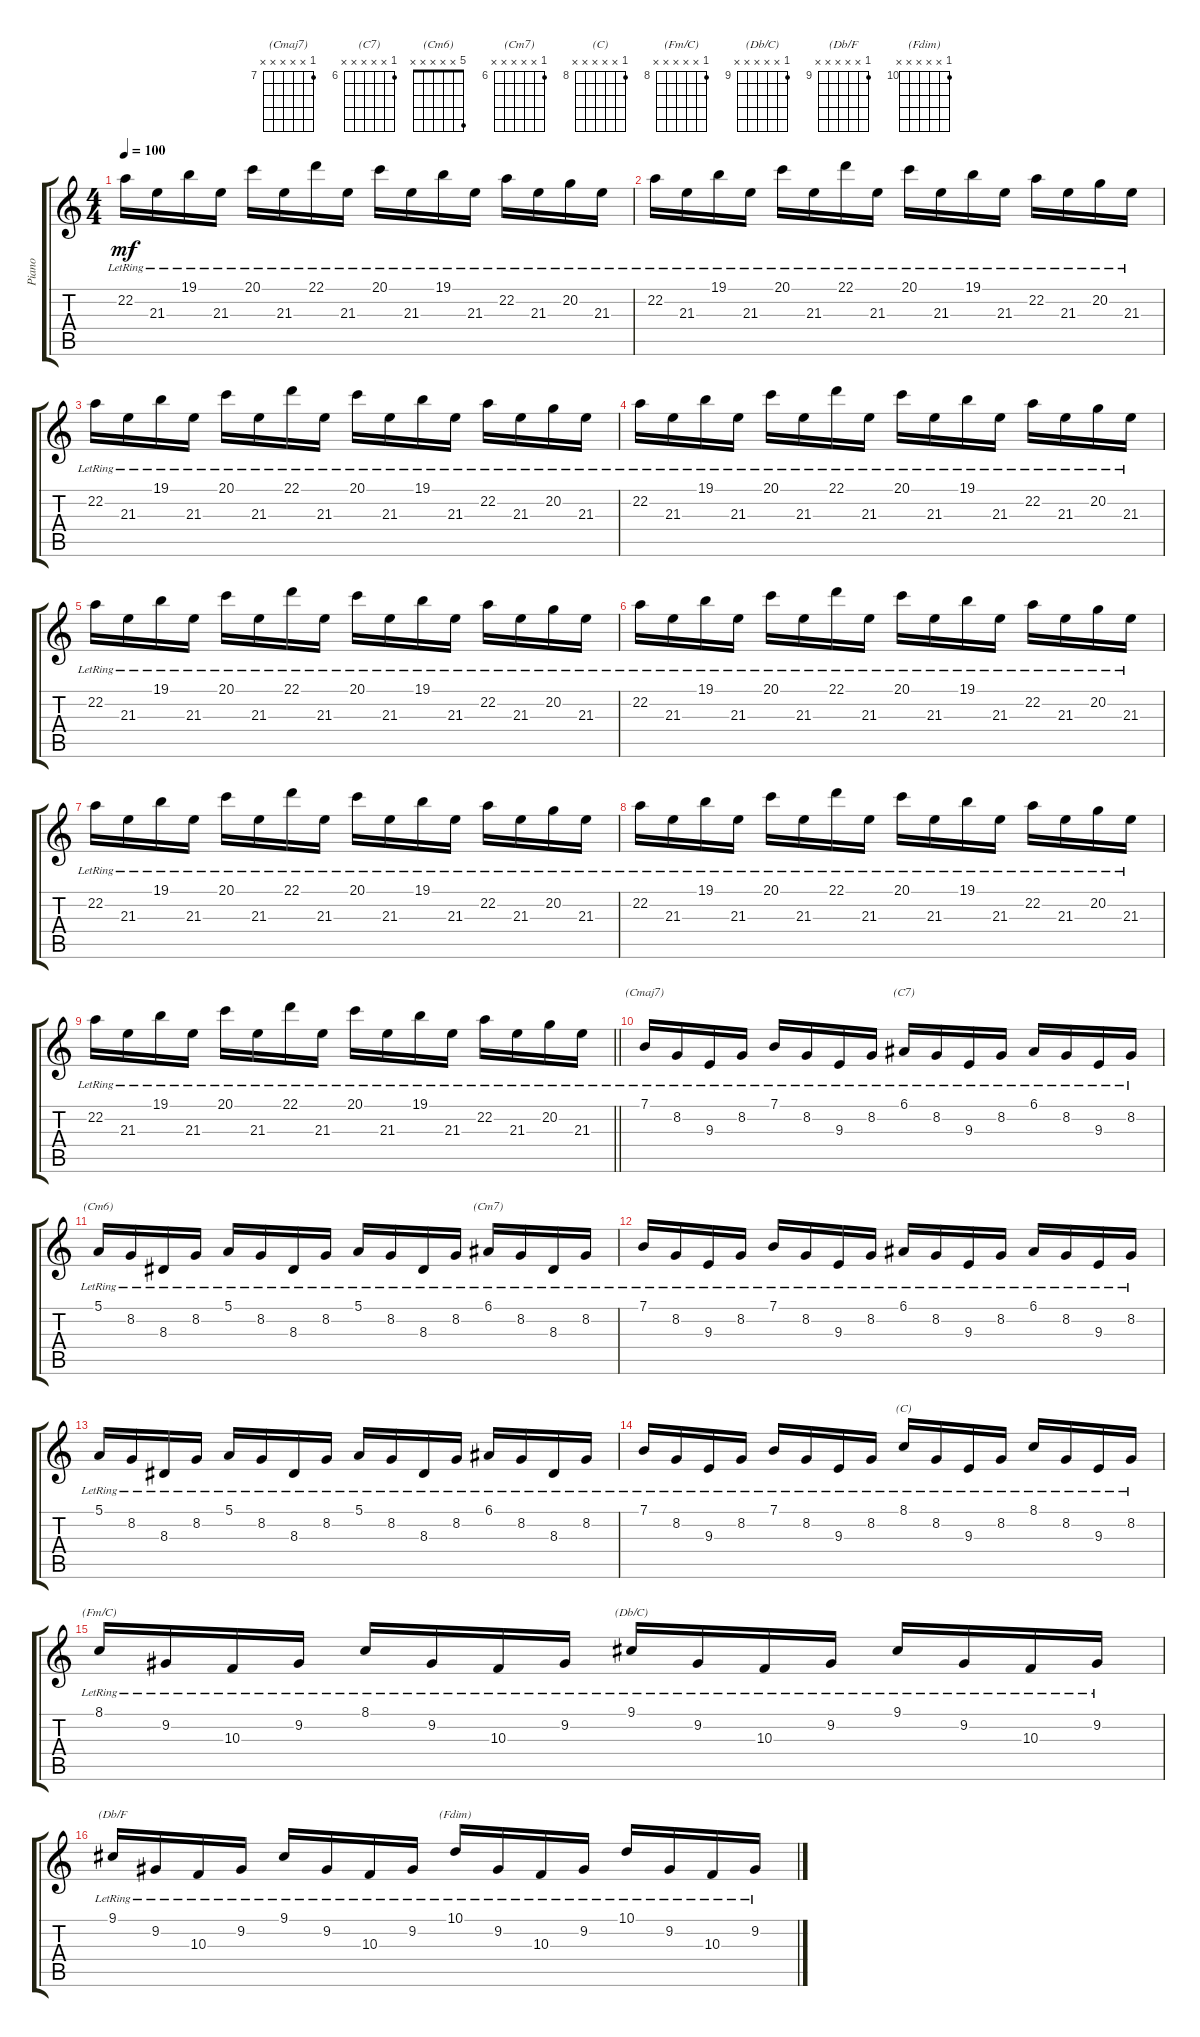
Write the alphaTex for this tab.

\track ("Piano" "Piano") {instrument acousticgrandpiano}
\staff {score tabs}
\tuning (E4 B3 G3 D3 A2 E2) {hide}
\chord ("(Cmaj7)" 7 x x x x x) {firstfret 7}
\chord ("(C7)" 6 x x x x x) {firstfret 6}
\chord ("(Cm6)" 5 x x x x x)
\chord ("(Cm7)" 6 x x x x x) {firstfret 6}
\chord ("(C)" 8 x x x x x) {firstfret 8}
\chord ("(Fm/C)" 8 x x x x x) {firstfret 8}
\chord ("(Db/C)" 9 x x x x x) {firstfret 9}
\chord ("(Db/F" 9 x x x x x) {firstfret 9}
\chord ("(Fdim)" 10 x x x x x) {firstfret 10}
\ts (4 4)
\tempo 100
\clef g2
\ks c
22.2{lr}.16{dy mf} 21.3{lr}.16 19.1{lr}.16 21.3{lr}.16 20.1{lr}.16 21.3{lr}.16 22.1{lr}.16 21.3{lr}.16 20.1{lr}.16 21.3{lr}.16 19.1{lr}.16 21.3{lr}.16 22.2{lr}.16 21.3{lr}.16 20.2{lr}.16 21.3{lr}.16 |
22.2{lr}.16 21.3{lr}.16 19.1{lr}.16 21.3{lr}.16 20.1{lr}.16 21.3{lr}.16 22.1{lr}.16 21.3{lr}.16 20.1{lr}.16 21.3{lr}.16 19.1{lr}.16 21.3{lr}.16 22.2{lr}.16 21.3{lr}.16 20.2{lr}.16 21.3{lr}.16 |
22.2{lr}.16 21.3{lr}.16 19.1{lr}.16 21.3{lr}.16 20.1{lr}.16 21.3{lr}.16 22.1{lr}.16 21.3{lr}.16 20.1{lr}.16 21.3{lr}.16 19.1{lr}.16 21.3{lr}.16 22.2{lr}.16 21.3{lr}.16 20.2{lr}.16 21.3{lr}.16 |
22.2{lr}.16 21.3{lr}.16 19.1{lr}.16 21.3{lr}.16 20.1{lr}.16 21.3{lr}.16 22.1{lr}.16 21.3{lr}.16 20.1{lr}.16 21.3{lr}.16 19.1{lr}.16 21.3{lr}.16 22.2{lr}.16 21.3{lr}.16 20.2{lr}.16 21.3{lr}.16 |
22.2{lr}.16 21.3{lr}.16 19.1{lr}.16 21.3{lr}.16 20.1{lr}.16 21.3{lr}.16 22.1{lr}.16 21.3{lr}.16 20.1{lr}.16 21.3{lr}.16 19.1{lr}.16 21.3{lr}.16 22.2{lr}.16 21.3{lr}.16 20.2{lr}.16 21.3{lr}.16 |
22.2{lr}.16 21.3{lr}.16 19.1{lr}.16 21.3{lr}.16 20.1{lr}.16 21.3{lr}.16 22.1{lr}.16 21.3{lr}.16 20.1{lr}.16 21.3{lr}.16 19.1{lr}.16 21.3{lr}.16 22.2{lr}.16 21.3{lr}.16 20.2{lr}.16 21.3{lr}.16 |
22.2{lr}.16 21.3{lr}.16 19.1{lr}.16 21.3{lr}.16 20.1{lr}.16 21.3{lr}.16 22.1{lr}.16 21.3{lr}.16 20.1{lr}.16 21.3{lr}.16 19.1{lr}.16 21.3{lr}.16 22.2{lr}.16 21.3{lr}.16 20.2{lr}.16 21.3{lr}.16 |
22.2{lr}.16 21.3{lr}.16 19.1{lr}.16 21.3{lr}.16 20.1{lr}.16 21.3{lr}.16 22.1{lr}.16 21.3{lr}.16 20.1{lr}.16 21.3{lr}.16 19.1{lr}.16 21.3{lr}.16 22.2{lr}.16 21.3{lr}.16 20.2{lr}.16 21.3{lr}.16 |
\barLineRight lightlight
22.2{lr}.16 21.3{lr}.16 19.1{lr}.16 21.3{lr}.16 20.1{lr}.16 21.3{lr}.16 22.1{lr}.16 21.3{lr}.16 20.1{lr}.16 21.3{lr}.16 19.1{lr}.16 21.3{lr}.16 22.2{lr}.16 21.3{lr}.16 20.2{lr}.16 21.3{lr}.16 |
7.1{lr}.16{ch "(Cmaj7)"} 8.2{lr}.16 9.3{lr}.16 8.2{lr}.16 7.1{lr}.16 8.2{lr}.16 9.3{lr}.16 8.2{lr}.16 6.1{lr}.16{ch "(C7)"} 8.2{lr}.16 9.3{lr}.16 8.2{lr}.16 6.1{lr}.16 8.2{lr}.16 9.3{lr}.16 8.2{lr}.16 |
5.1{lr}.16{ch "(Cm6)"} 8.2{lr}.16 8.3{lr}.16 8.2{lr}.16 5.1{lr}.16 8.2{lr}.16 8.3{lr}.16 8.2{lr}.16 5.1{lr}.16 8.2{lr}.16 8.3{lr}.16 8.2{lr}.16 6.1{lr}.16{ch "(Cm7)"} 8.2{lr}.16 8.3{lr}.16 8.2{lr}.16 |
7.1{lr}.16 8.2{lr}.16 9.3{lr}.16 8.2{lr}.16 7.1{lr}.16 8.2{lr}.16 9.3{lr}.16 8.2{lr}.16 6.1{lr}.16 8.2{lr}.16 9.3{lr}.16 8.2{lr}.16 6.1{lr}.16 8.2{lr}.16 9.3{lr}.16 8.2{lr}.16 |
5.1{lr}.16 8.2{lr}.16 8.3{lr}.16 8.2{lr}.16 5.1{lr}.16 8.2{lr}.16 8.3{lr}.16 8.2{lr}.16 5.1{lr}.16 8.2{lr}.16 8.3{lr}.16 8.2{lr}.16 6.1{lr}.16 8.2{lr}.16 8.3{lr}.16 8.2{lr}.16 |
7.1{lr}.16 8.2{lr}.16 9.3{lr}.16 8.2{lr}.16 7.1{lr}.16 8.2{lr}.16 9.3{lr}.16 8.2{lr}.16 8.1{lr}.16{ch "(C)"} 8.2{lr}.16 9.3{lr}.16 8.2{lr}.16 8.1{lr}.16 8.2{lr}.16 9.3{lr}.16 8.2{lr}.16 |
8.1{lr}.16{ch "(Fm/C)"} 9.2{lr}.16 10.3{lr}.16 9.2{lr}.16 8.1{lr}.16 9.2{lr}.16 10.3{lr}.16 9.2{lr}.16 9.1{lr}.16{ch "(Db/C)"} 9.2{lr}.16 10.3{lr}.16 9.2{lr}.16 9.1{lr}.16 9.2{lr}.16 10.3{lr}.16 9.2{lr}.16 |
9.1{lr}.16{ch "(Db/F"} 9.2{lr}.16 10.3{lr}.16 9.2{lr}.16 9.1{lr}.16 9.2{lr}.16 10.3{lr}.16 9.2{lr}.16 10.1{lr}.16{ch "(Fdim)"} 9.2{lr}.16 10.3{lr}.16 9.2{lr}.16 10.1{lr}.16 9.2{lr}.16 10.3{lr}.16 9.2{lr}.16
